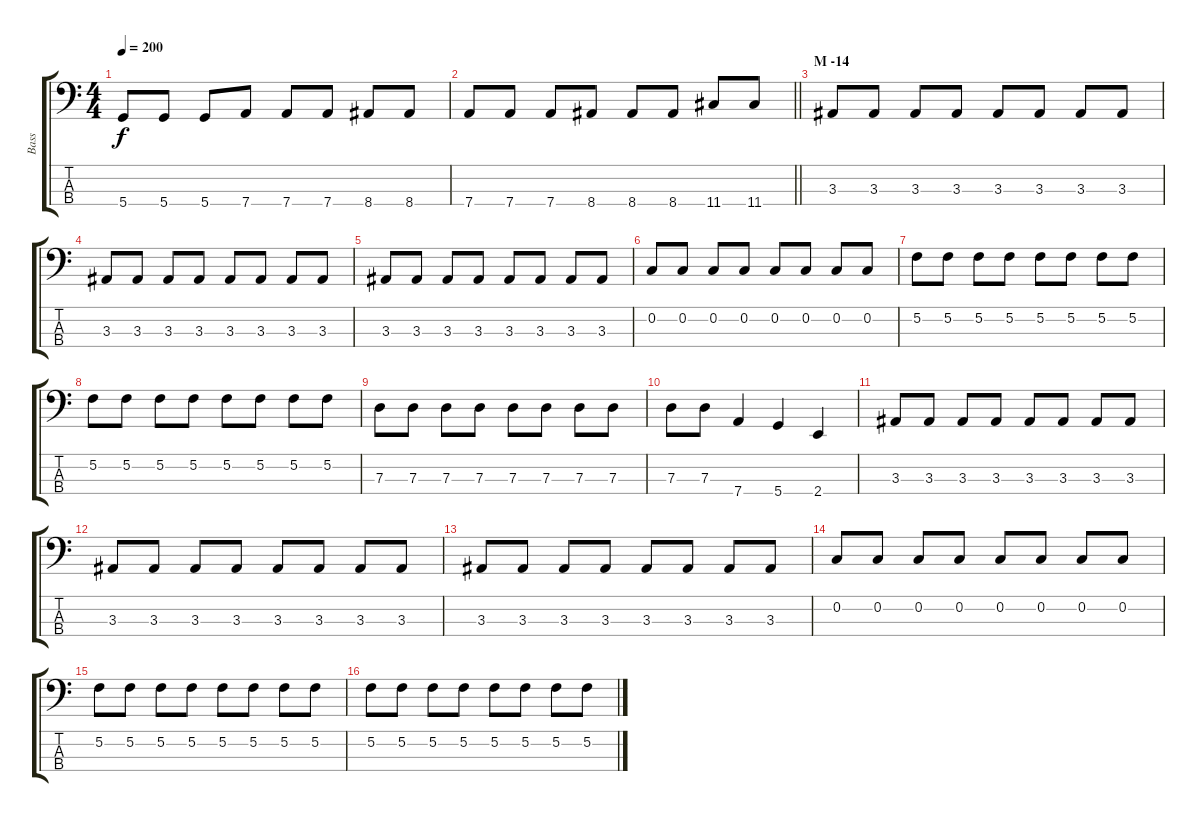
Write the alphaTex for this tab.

\track ("Bass" "Bass") {instrument electricbasspick}
\staff {score tabs}
\tuning (F2 C2 G1 D1) {hide}
\ts (4 4)
\tempo 200
\clef f4
\ks c
5.4.8{dy f} 5.4.8 5.4.8 7.4.8 7.4.8 7.4.8 8.4.8 8.4.8 |
\barLineRight lightlight
7.4.8 7.4.8 7.4.8 8.4.8 8.4.8 8.4.8 11.4.8 11.4.8 |
\section ("" "M -14")
3.3.8 3.3.8 3.3.8 3.3.8 3.3.8 3.3.8 3.3.8 3.3.8 |
3.3.8 3.3.8 3.3.8 3.3.8 3.3.8 3.3.8 3.3.8 3.3.8 |
3.3.8 3.3.8 3.3.8 3.3.8 3.3.8 3.3.8 3.3.8 3.3.8 |
0.2.8 0.2.8 0.2.8 0.2.8 0.2.8 0.2.8 0.2.8 0.2.8 |
5.2.8 5.2.8 5.2.8 5.2.8 5.2.8 5.2.8 5.2.8 5.2.8 |
5.2.8 5.2.8 5.2.8 5.2.8 5.2.8 5.2.8 5.2.8 5.2.8 |
7.3.8 7.3.8 7.3.8 7.3.8 7.3.8 7.3.8 7.3.8 7.3.8 |
7.3.8 7.3.8 7.4.4 5.4.4 2.4.4 |
3.3.8 3.3.8 3.3.8 3.3.8 3.3.8 3.3.8 3.3.8 3.3.8 |
3.3.8 3.3.8 3.3.8 3.3.8 3.3.8 3.3.8 3.3.8 3.3.8 |
3.3.8 3.3.8 3.3.8 3.3.8 3.3.8 3.3.8 3.3.8 3.3.8 |
0.2.8 0.2.8 0.2.8 0.2.8 0.2.8 0.2.8 0.2.8 0.2.8 |
5.2.8 5.2.8 5.2.8 5.2.8 5.2.8 5.2.8 5.2.8 5.2.8 |
5.2.8 5.2.8 5.2.8 5.2.8 5.2.8 5.2.8 5.2.8 5.2.8
